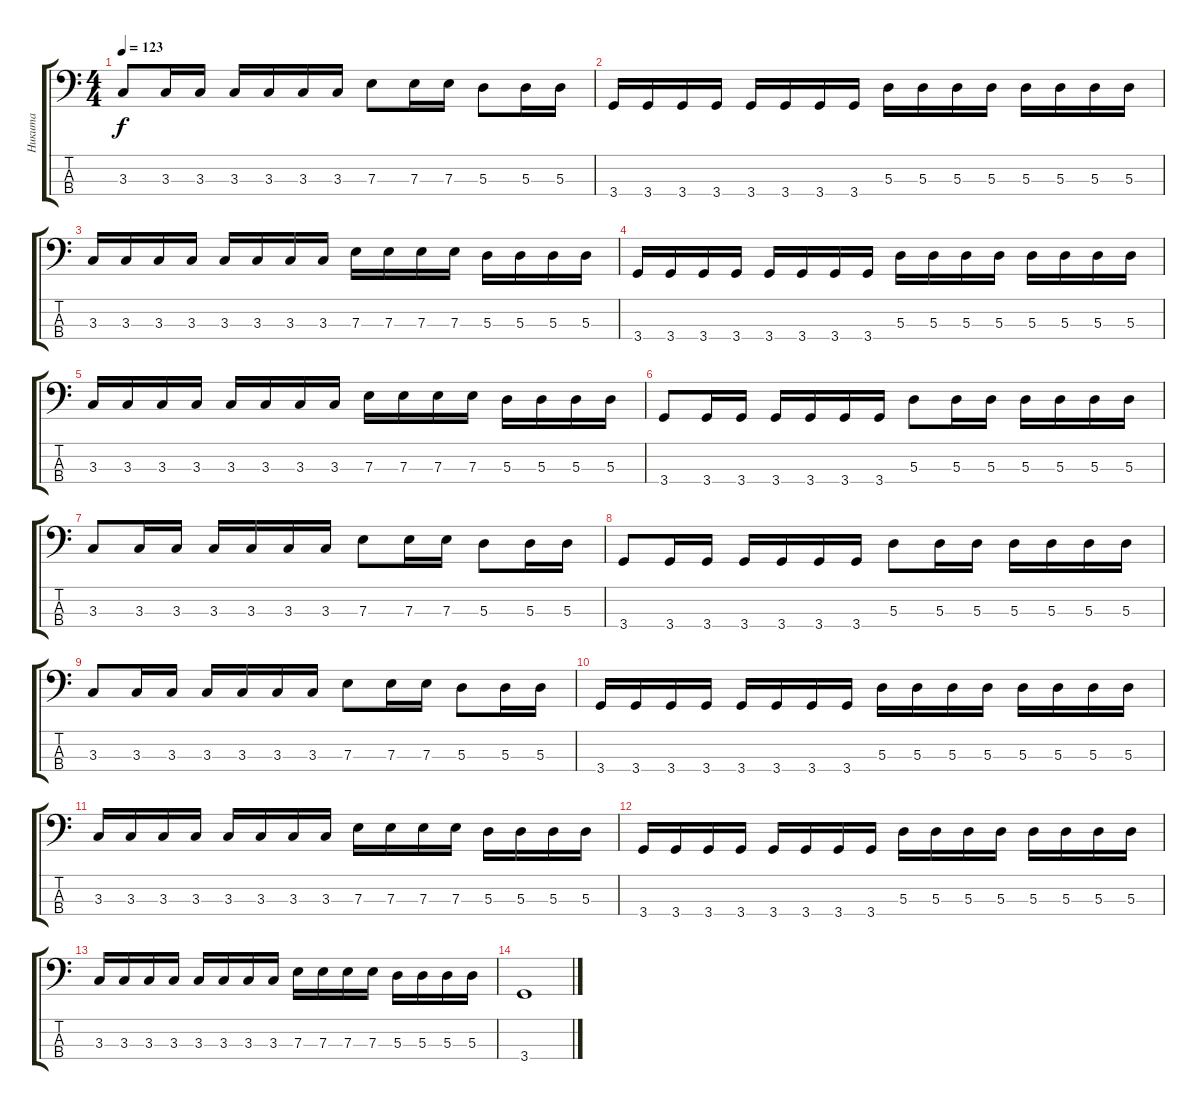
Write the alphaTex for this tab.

\track ("Никита" "Никита") {instrument electricbasspick}
\staff {score tabs}
\tuning (G2 D2 A1 E1) {hide}
\ts (4 4)
\tempo 123
\clef f4
\ks c
3.3.8{dy f} 3.3.16 3.3.16 3.3.16 3.3.16 3.3.16 3.3.16 7.3.8 7.3.16 7.3.16 5.3.8 5.3.16 5.3.16 |
3.4.16 3.4.16 3.4.16 3.4.16 3.4.16 3.4.16 3.4.16 3.4.16 5.3.16 5.3.16 5.3.16 5.3.16 5.3.16 5.3.16 5.3.16 5.3.16 |
3.3.16 3.3.16 3.3.16 3.3.16 3.3.16 3.3.16 3.3.16 3.3.16 7.3.16 7.3.16 7.3.16 7.3.16 5.3.16 5.3.16 5.3.16 5.3.16 |
3.4.16 3.4.16 3.4.16 3.4.16 3.4.16 3.4.16 3.4.16 3.4.16 5.3.16 5.3.16 5.3.16 5.3.16 5.3.16 5.3.16 5.3.16 5.3.16 |
3.3.16 3.3.16 3.3.16 3.3.16 3.3.16 3.3.16 3.3.16 3.3.16 7.3.16 7.3.16 7.3.16 7.3.16 5.3.16 5.3.16 5.3.16 5.3.16 |
3.4.8 3.4.16 3.4.16 3.4.16 3.4.16 3.4.16 3.4.16 5.3.8 5.3.16 5.3.16 5.3.16 5.3.16 5.3.16 5.3.16 |
3.3.8 3.3.16 3.3.16 3.3.16 3.3.16 3.3.16 3.3.16 7.3.8 7.3.16 7.3.16 5.3.8 5.3.16 5.3.16 |
3.4.8 3.4.16 3.4.16 3.4.16 3.4.16 3.4.16 3.4.16 5.3.8 5.3.16 5.3.16 5.3.16 5.3.16 5.3.16 5.3.16 |
3.3.8 3.3.16 3.3.16 3.3.16 3.3.16 3.3.16 3.3.16 7.3.8 7.3.16 7.3.16 5.3.8 5.3.16 5.3.16 |
3.4.16 3.4.16 3.4.16 3.4.16 3.4.16 3.4.16 3.4.16 3.4.16 5.3.16 5.3.16 5.3.16 5.3.16 5.3.16 5.3.16 5.3.16 5.3.16 |
3.3.16 3.3.16 3.3.16 3.3.16 3.3.16 3.3.16 3.3.16 3.3.16 7.3.16 7.3.16 7.3.16 7.3.16 5.3.16 5.3.16 5.3.16 5.3.16 |
3.4.16 3.4.16 3.4.16 3.4.16 3.4.16 3.4.16 3.4.16 3.4.16 5.3.16 5.3.16 5.3.16 5.3.16 5.3.16 5.3.16 5.3.16 5.3.16 |
3.3.16 3.3.16 3.3.16 3.3.16 3.3.16 3.3.16 3.3.16 3.3.16 7.3.16 7.3.16 7.3.16 7.3.16 5.3.16 5.3.16 5.3.16 5.3.16 |
3.4.1
